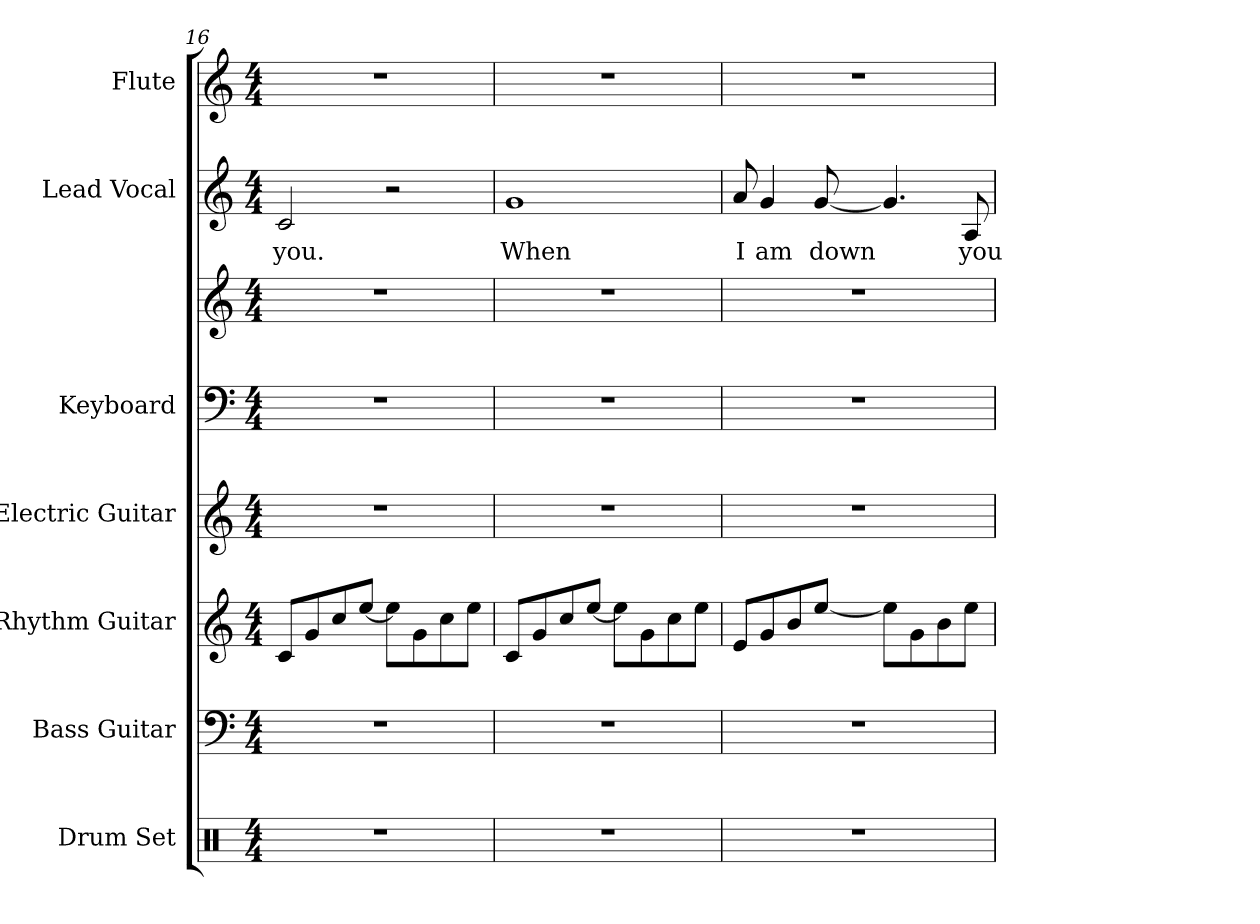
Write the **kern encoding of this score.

**kern	**kern	**kern	**kern	**kern	**kern	**kern	**text	**kern
*part7	*part6	*part5	*part4	*part3	*part3	*part2	*part2	*part1
*staff8	*staff7	*staff6	*staff5	*staff4	*staff3	*staff2	*staff2	*staff1
*I"Drum Set	*I"Bass Guitar	*I"Rhythm Guitar	*I"Electric Guitar	*I"Keyboard	*	*I"Lead Vocal	*	*I"Flute
*I'Dr.	*I'Bass	*I'Rhy.	*I'E. Gtr.	*I'Kbd.	*	*	*	*I'Fl.
*clefX	*clefF4	*clefG2	*clefG2	*clefF4	*clefG2	*clefG2	*	*clefG2
*	*ITrd7c12	*ITrd7c12	*ITrd7c12	*	*	*	*	*
*k[]	*k[]	*k[]	*k[]	*k[]	*k[]	*k[]	*	*k[]
*C:	*C:	*C:	*C:	*C:	*C:	*C:	*	*C:
*M4/4	*M4/4	*M4/4	*M4/4	*M4/4	*M4/4	*M4/4	*	*M4/4
=16	=16	=16	=16	=16	=16	=16	=16	=16
!	!	!	!	!	!	!	!LO:LY:b:color=#000000	!
1r	1r	8Ci/L	1r	1r	1r	2ci/	you.	1r
.	.	8Gi/	.	.	.	.	.	.
.	.	8ci/	.	.	.	.	.	.
.	.	[<8ei/J	.	.	.	.	.	.
.	.	8ei\L]	.	.	.	2r	.	.
.	.	8Gi\	.	.	.	.	.	.
.	.	8ci\	.	.	.	.	.	.
.	.	8ei\J	.	.	.	.	.	.
=17	=17	=17	=17	=17	=17	=17	=17	=17
!	!	!	!	!	!	!	!LO:LY:b:color=#000000	!
1r	1r	8Ci/L	1r	1r	1r	1gi	When	1r
.	.	8Gi/	.	.	.	.	.	.
.	.	8ci/	.	.	.	.	.	.
.	.	[<8ei/J	.	.	.	.	.	.
.	.	8ei\L]	.	.	.	.	.	.
.	.	8Gi\	.	.	.	.	.	.
.	.	8ci\	.	.	.	.	.	.
.	.	8ei\J	.	.	.	.	.	.
=18	=18	=18	=18	=18	=18	=18	=18	=18
!	!	!	!	!	!	!	!LO:LY:b:color=#000000	!
1r	1r	8Ei/L	1r	1r	1r	8ai/	I	1r
!	!	!	!	!	!	!	!LO:LY:b:color=#000000	!
.	.	8Gi/	.	.	.	4gi/	am	.
.	.	8Bi/	.	.	.	.	.	.
!	!	!	!	!	!	!	!LO:LY:b:color=#000000	!
.	.	[<8ei/J	.	.	.	[<8gi/	down	.
.	.	8ei\L]	.	.	.	4.gi/]	.	.
.	.	8Gi\	.	.	.	.	.	.
.	.	8Bi\	.	.	.	.	.	.
!	!	!	!	!	!	!	!LO:LY:b:color=#000000	!
.	.	8ei\J	.	.	.	8Ai/	you	.
=	=	=	=	=	=	=	=	=
*-	*-	*-	*-	*-	*-	*-	*-	*-
